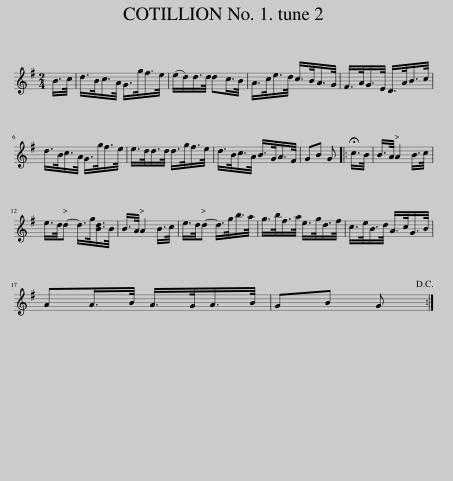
X:1
L:1/8
M:2/4
I:linebreak $
K:G
V:1 treble
V:1
 B/>c/ | d/>B/c/>A/ G/>g/f/>e/ | (e/d/)d/>d/ dc/>B/ | A/>c/e/>d/ c/>B/A/>G/ | F/>A/G/>E/ D/>A/B/>c/ |$ %5
 d/>B/c/>A/ G/>g/f/>e/ | e/>d/d/>d/ d/>g/f/>e/ | d/>B/c/>A/ B/>G/A/>F/ | GB G |: !fermata!c/>B/ | %10
 B/>A/ A2 B/>c/ |$ e/>d/d- d/>g/[Bd]/>B/ | B/>A/ A2 B/>c/ | e/>d/d- d/>g/b/>a/ | g/>b/f/>a/ e/>g/d/>f/ | %15
 c/>e/B/>d/ A/>c/G/>B/ |$ AA/>B/ A/>G/A/>B/ | GB G!D.C.! :| %18
